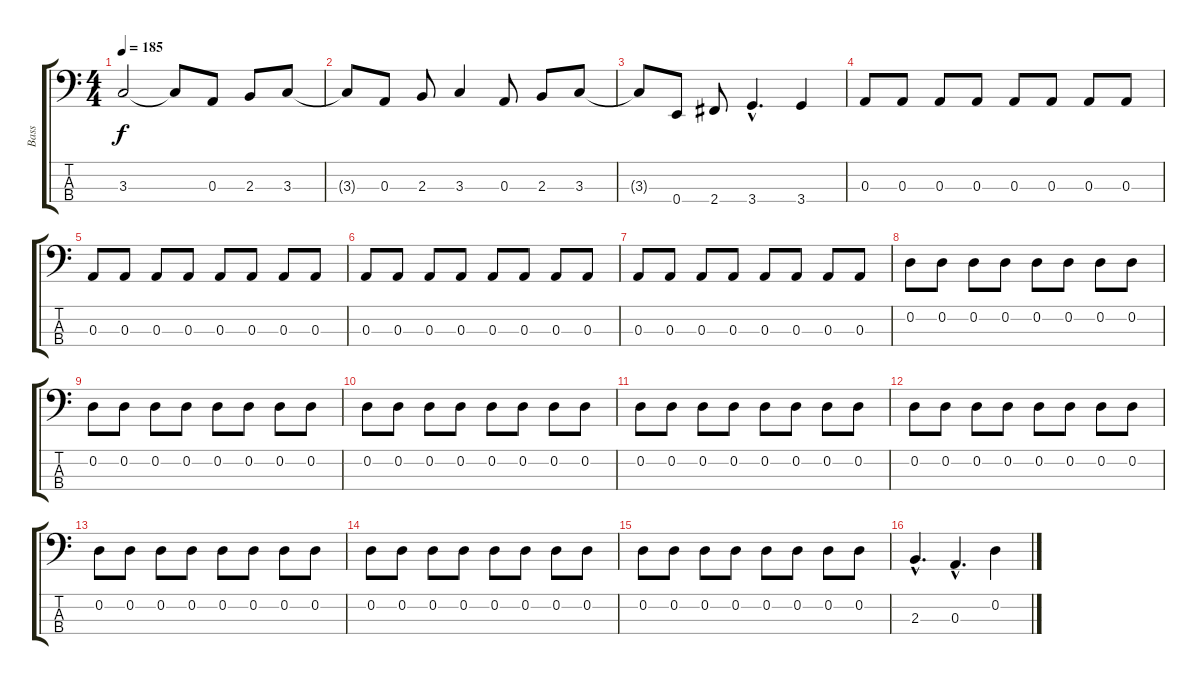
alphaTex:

\track ("Bass" "Bass") {instrument electricbassfinger}
\staff {score tabs}
\tuning (G2 D2 A1 E1) {hide}
\ts (4 4)
\tempo 185
\clef f4
\ks c
3.3{t}.2{dy f} 3.3{t}.8 0.3.8 2.3.8 3.3.8 |
3.3{t}.8 0.3.8 2.3.8 3.3.4 0.3.8 2.3.8 3.3.8 |
3.3{t}.8 0.4.8 2.4.8 3.4{hac}.4{d} 3.4.4 |
0.3.8 0.3.8 0.3.8 0.3.8 0.3.8 0.3.8 0.3.8 0.3.8 |
0.3.8 0.3.8 0.3.8 0.3.8 0.3.8 0.3.8 0.3.8 0.3.8 |
0.3.8 0.3.8 0.3.8 0.3.8 0.3.8 0.3.8 0.3.8 0.3.8 |
0.3.8 0.3.8 0.3.8 0.3.8 0.3.8 0.3.8 0.3.8 0.3.8 |
0.2.8 0.2.8 0.2.8 0.2.8 0.2.8 0.2.8 0.2.8 0.2.8 |
0.2.8 0.2.8 0.2.8 0.2.8 0.2.8 0.2.8 0.2.8 0.2.8 |
0.2.8 0.2.8 0.2.8 0.2.8 0.2.8 0.2.8 0.2.8 0.2.8 |
0.2.8 0.2.8 0.2.8 0.2.8 0.2.8 0.2.8 0.2.8 0.2.8 |
0.2.8 0.2.8 0.2.8 0.2.8 0.2.8 0.2.8 0.2.8 0.2.8 |
0.2.8 0.2.8 0.2.8 0.2.8 0.2.8 0.2.8 0.2.8 0.2.8 |
0.2.8 0.2.8 0.2.8 0.2.8 0.2.8 0.2.8 0.2.8 0.2.8 |
0.2.8 0.2.8 0.2.8 0.2.8 0.2.8 0.2.8 0.2.8 0.2.8 |
2.3{hac}.4{d} 0.3{hac}.4{d} 0.2.4
